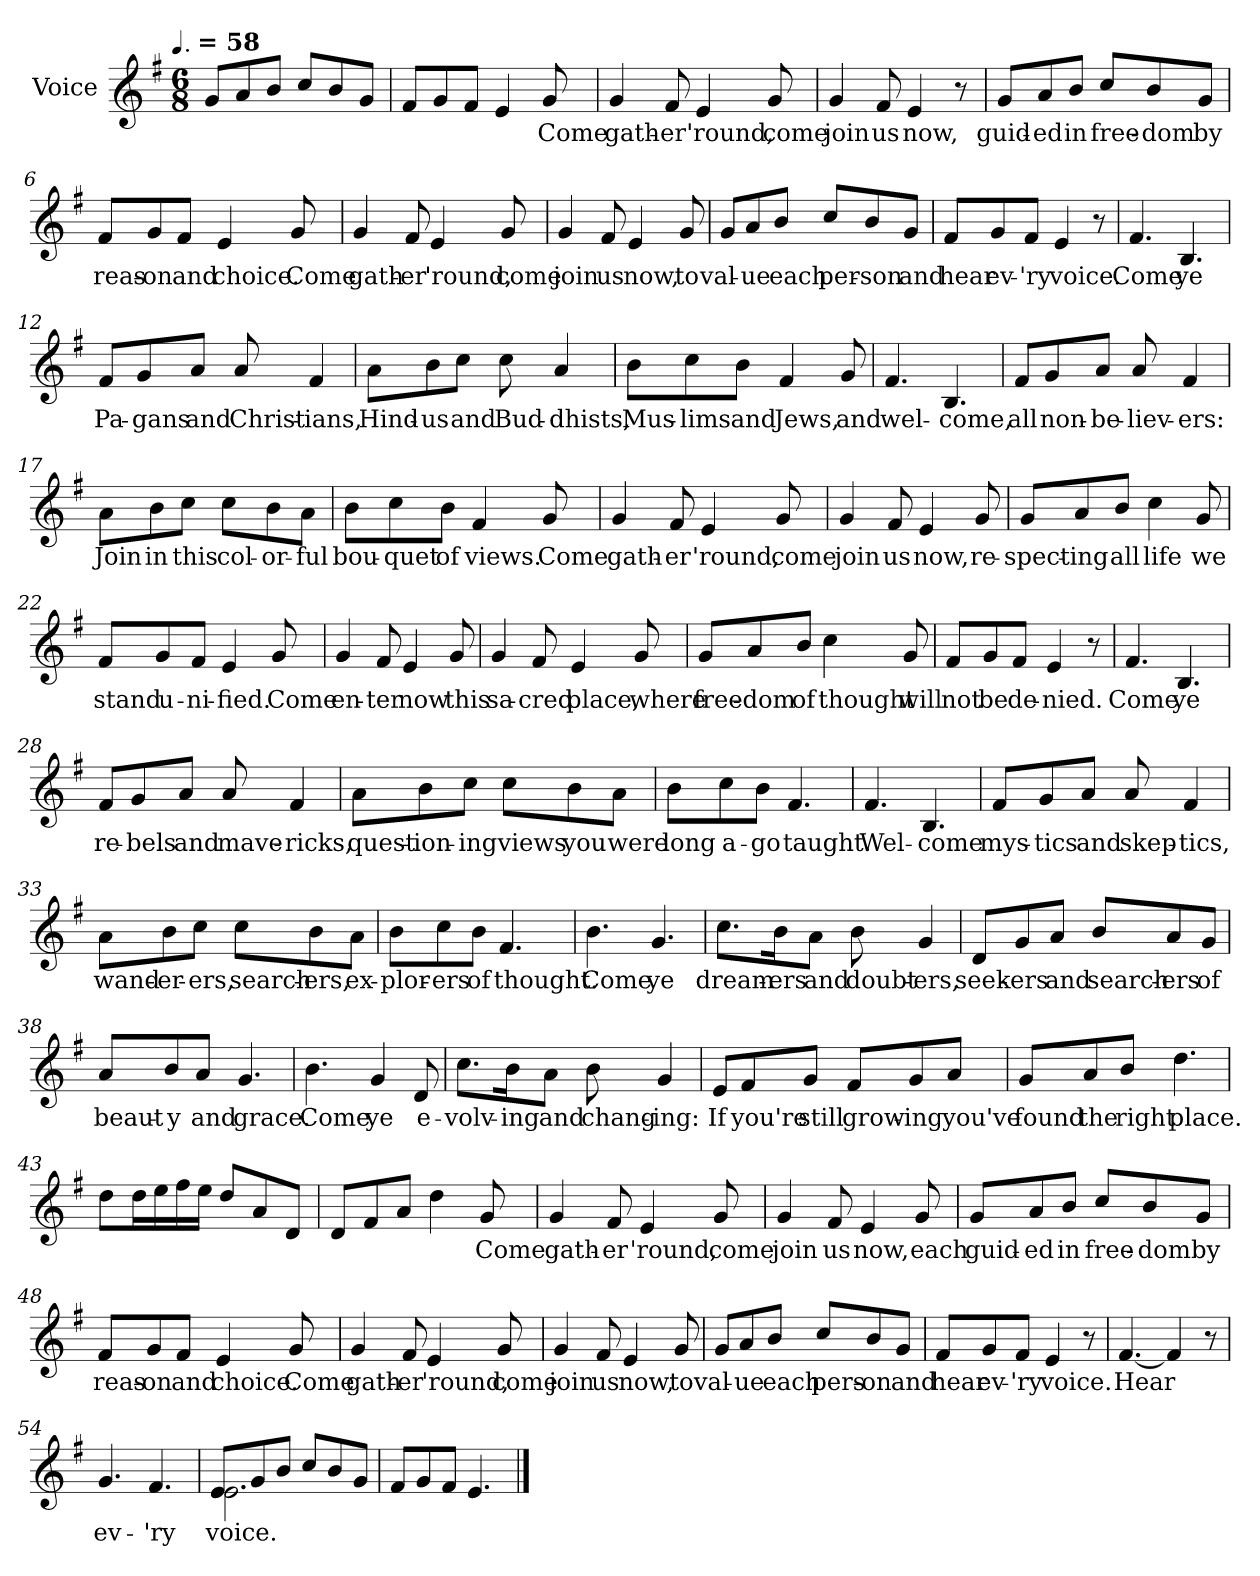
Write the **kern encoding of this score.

**kern	**text
*part1	*part1
*staff1	*staff1
*I"Voice	*
*I'Voice	*
*clefG2	*
*k[f#]	*
!!LO:TX:omd:t=[quarter-dot] = 58
*M6/8	*
*MM87	*
=1	=1
8gL	.
8a	.
8bJ	.
8ccL	.
8b	.
8gJ	.
=2	=2
8f#L	.
8g	.
8f#J	.
4e	.
8g	Come
=3	=3
4g	gath-
8f#	-er
4e	'round,
8g	come
=4	=4
4g	join
8f#	us
4e	now,
8r	.
!!LO:LB:g=z
=5	=5
8gL	guid-
8a	-ed
8bJ	in
8ccL	free-
8b	-dom
8gJ	by
=6	=6
8f#L	reas-
8g	-on
8f#J	and
4e	choice.
8g	Come
=7	=7
4g	gath-
8f#	-er
4e	'round,
8g	come
!!LO:LB:g=z
=8	=8
4g	join
8f#	us
4e	now,
8g	to
=9	=9
8gL	val-
8a	-ue
8bJ	each
8ccL	per-
8b	-son
8gJ	and
=10	=10
8f#L	hear
8g	ev-
8f#J	-'ry
4e	voice.
8r	.
!!LO:LB:g=z
=11	=11
4.f#	Come
4.B	ye
=12	=12
8f#L	Pa-
8g	-gans
8aJ	and
8a	Christ-
4f#	-ians,
=13	=13
8aL	Hind-
8b	-us
8ccJ	and
8cc	Bud-
4a	-dhists,
=14	=14
8bL	Mus-
8cc	-lims
8bJ	and
4f#	Jews,
8g	and
!!LO:LB:g=z
=15	=15
4.f#	wel-
4.B	-come,
=16	=16
8f#L	all
8g	non-
8aJ	-be-
8a	-liev-
4f#	-ers:
=17	=17
8aL	Join
8b	in
8ccJ	this
8ccL	col-
8b	-or-
8aJ	-ful
=18	=18
8bL	bou-
8cc	-quet
8bJ	of
4f#	views.
8g	Come
!!LO:LB:g=z
=19	=19
4g	gath-
8f#	-er
4e	'round,
8g	come
=20	=20
4g	join
8f#	us
4e	now,
8g	re-
=21	=21
8gL	-spect-
8a	-ing
8bJ	all
4cc	life
8g	we
=22	=22
8f#L	stand
8g	u-
8f#J	-ni-
4e	-fied.
8g	Come
!!LO:LB:g=z
=23	=23
4g	en-
8f#	-ter
4e	now
8g	this
=24	=24
4g	sa-
8f#	-cred
4e	place,
8g	where
=25	=25
8gL	free-
8a	-dom
8bJ	of
4cc	thought
8g	will
=26	=26
8f#L	not
8g	be
8f#J	de-
4e	-nied.
8r	.
!!LO:LB:g=z
=27	=27
4.f#	Come
4.B	ye
=28	=28
8f#L	re-
8g	-bels
8aJ	and
8a	mave-
4f#	-ricks,
=29	=29
8aL	quest-
8b	-ion-
8ccJ	-ing
8ccL	views
8b	you
8aJ	were
=30	=30
8bL	long
8cc	a-
8bJ	-go
4.f#	taught.
!!LO:PB:g=z
=31	=31
4.f#	Wel-
4.B	-come
=32	=32
8f#L	mys-
8g	-tics
8aJ	and
8a	skep-
4f#	-tics,
=33	=33
8aL	wand-
8b	-er-
8ccJ	-ers,
8ccL	search-
8b	-ers,
8aJ	ex-
=34	=34
8bL	-plor-
8cc	-ers
8bJ	of
4.f#	thought.
!!LO:LB:g=z
=35	=35
4.b	Come
4.g	ye
=36	=36
8.ccL	dream-
16bk	-ers
8aJ	and
8b	doubt-
4g	-ers,
=37	=37
8dL	seek-
8g	-ers
8aJ	and
8bL	search-
8a	-ers
8gJ	of
=38	=38
8aL	beaut-
8b	-y
8aJ	and
4.g	grace.
!!LO:LB:g=z
=39	=39
4.b	Come
4g	ye
8d	e-
=40	=40
8.ccL	-volv-
16bk	-ing
8aJ	and
8b	chang-
4g	-ing:
=41	=41
8eL	If
8f#	you're
8gJ	still
8f#L	grow-
8g	-ing
8aJ	you've
=42	=42
8gL	found
8a	the
8bJ	right
4.dd	place.
!!LO:LB:g=z
=43	=43
8ddL	.
16ddL	.
16ee	.
16ff#	.
16eeJJ	.
8ddL	.
8a	.
8dJ	.
=44	=44
8dL	.
8f#	.
8aJ	.
4dd	.
8g	Come
=45	=45
4g	gath-
8f#	-er
4e	'round,
8g	come
=46	=46
4g	join
8f#	us
4e	now,
8g	each
!!LO:LB:g=z
=47	=47
8gL	guid-
8a	-ed
8bJ	in
8ccL	free-
8b	-dom
8gJ	by
=48	=48
8f#L	reas-
8g	-on
8f#J	and
4e	choice.
8g	Come
=49	=49
4g	gath-
8f#	-er
4e	'round,
8g	come
!!LO:LB:g=z
=50	=50
4g	join
8f#	us
4e	now,
8g	to
=51	=51
8gL	val-
8a	-ue
8bJ	each
8ccL	pers-
8b	-on
8gJ	and
=52	=52
8f#L	hear
8g	ev-
8f#J	-'ry
4e	voice.
8r	.
!!LO:LB:g=z
=53	=53
[4.f#	Hear
4f#]	.
8r	.
=54	=54
4.g	ev-
4.f#	-'ry
=55	=55
*^	*
8eL	2.e	voice.
8g	.	.
8bJ	.	.
8ccL	.	.
8b	.	.
8gJ	.	.
*v	*v	*
=56	=56
8f#L	.
8g	.
8f#J	.
4.e	.
==	==
*-	*-
